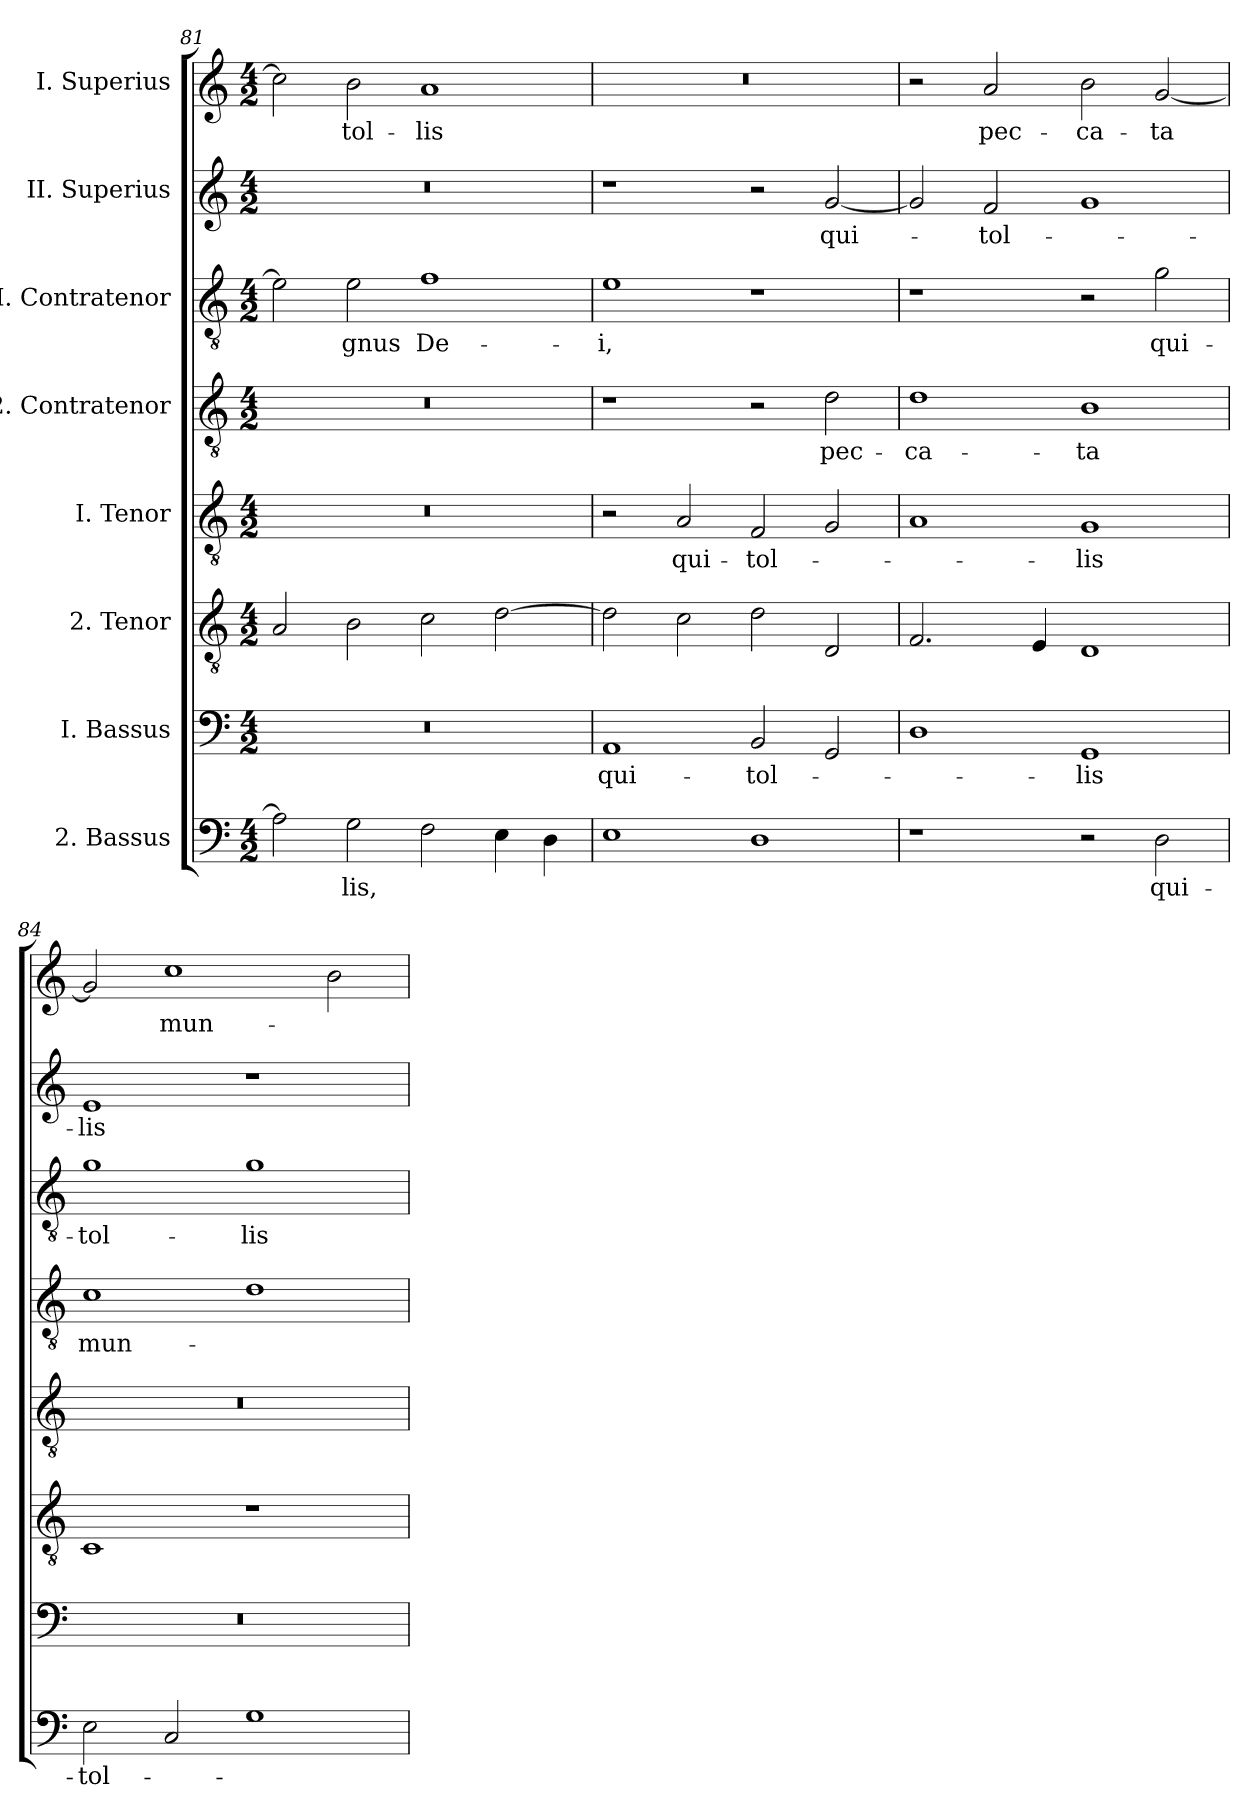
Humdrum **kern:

**kern	**text	**kern	**text	**kern	**kern	**text	**kern	**text	**kern	**text	**kern	**text	**kern	**text
*part8	*part8	*part7	*part7	*part6	*part5	*part5	*part4	*part4	*part3	*part3	*part2	*part2	*part1	*part1
*staff8	*staff8	*staff7	*staff7	*staff6	*staff5	*staff5	*staff4	*staff4	*staff3	*staff3	*staff2	*staff2	*staff1	*staff1
*I"2. Bassus	*	*I"I. Bassus	*	*I"2. Tenor	*I"I. Tenor	*	*I"2. Contratenor	*	*I"I. Contratenor	*	*I"II. Superius	*	*I"I. Superius	*
*clefF4	*	*clefF4	*	*clefGv2	*clefGv2	*	*clefGv2	*	*clefGv2	*	*clefG2	*	*clefG2	*
*k[]	*	*k[]	*	*k[]	*k[]	*	*k[]	*	*k[]	*	*k[]	*	*k[]	*
*M4/2	*	*M4/2	*	*M4/2	*M4/2	*	*M4/2	*	*M4/2	*	*M4/2	*	*M4/2	*
=81	=81	=81	=81	=81	=81	=81	=81	=81	=81	=81	=81	=81	=81	=81
2A\]	.	0r	.	2A/	0r	.	0r	.	2e\]	.	0r	.	2cc\]	.
2G\	-lis,	.	.	2B\	.	.	.	.	2e\	-gnus	.	.	2b\	tol-
2F\	.	.	.	2c\	.	.	.	.	1f\	De-	.	.	1a/	-lis
4E\	.	.	.	[2d\	.	.	.	.	.	.	.	.	.	.
4D\	.	.	.	.	.	.	.	.	.	.	.	.	.	.
=82	=82	=82	=82	=82	=82	=82	=82	=82	=82	=82	=82	=82	=82	=82
1E\	.	1AA/	qui-	2d\]	2r	.	1r	.	1e\	-i,	1r	.	0r	.
.	.	.	.	2c\	2A/	qui-	.	.	.	.	.	.	.	.
1D\	.	2BB/	tol-	2d\	2F/	tol-	2r	.	1r	.	2r	.	.	.
.	.	2GG/	.	2D/	2G/	.	2d\	pec-	.	.	[2g/	qui-	.	.
=83	=83	=83	=83	=83	=83	=83	=83	=83	=83	=83	=83	=83	=83	=83
1r	.	1D\	.	2.F/	1A/	.	1d\	-ca-	1r	.	2g/]	.	2r	.
.	.	.	.	.	.	.	.	.	.	.	2f/	tol-	2a/	pec-
.	.	.	.	4E/	.	.	.	.	.	.	.	.	.	.
2r	.	1GG/	-lis	1D/	1G/	-lis	1B\	-ta	2r	.	1g/	.	2b\	-ca-
2D\	qui-	.	.	.	.	.	.	.	2g\	qui-	.	.	[2g/	-ta
=84	=84	=84	=84	=84	=84	=84	=84	=84	=84	=84	=84	=84	=84	=84
2E\	tol-	0r	.	1C/	0r	.	1c\	mun-	1g\	tol-	1e/	-lis	2g/]	.
2C/	.	.	.	.	.	.	.	.	.	.	.	.	1cc\	mun-
1G\	.	.	.	1r	.	.	1d\	.	1g\	-lis	1r	.	.	.
.	.	.	.	.	.	.	.	.	.	.	.	.	2b\	.
=	=	=	=	=	=	=	=	=	=	=	=	=	=	=
*-	*-	*-	*-	*-	*-	*-	*-	*-	*-	*-	*-	*-	*-	*-
